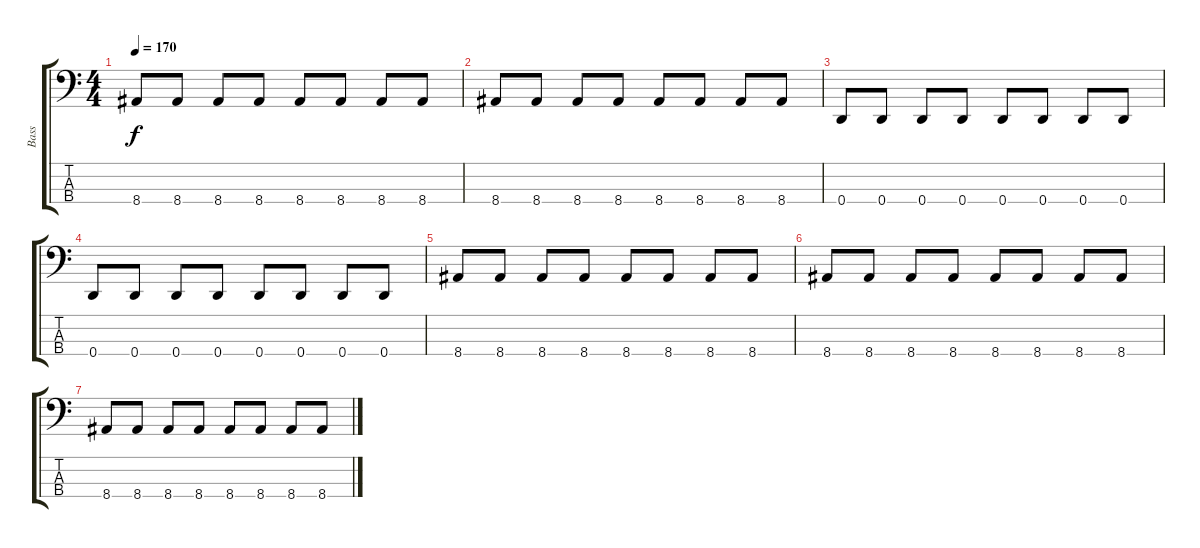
\track ("Bass" "Bass") {instrument electricbasspick}
\staff {score tabs}
\tuning (F2 C2 G1 D1) {hide}
\ts (4 4)
\tempo 170
\clef f4
\ks c
8.4.8{dy f} 8.4.8 8.4.8 8.4.8 8.4.8 8.4.8 8.4.8 8.4.8 |
8.4.8 8.4.8 8.4.8 8.4.8 8.4.8 8.4.8 8.4.8 8.4.8 |
0.4.8 0.4.8 0.4.8 0.4.8 0.4.8 0.4.8 0.4.8 0.4.8 |
0.4.8 0.4.8 0.4.8 0.4.8 0.4.8 0.4.8 0.4.8 0.4.8 |
8.4.8 8.4.8 8.4.8 8.4.8 8.4.8 8.4.8 8.4.8 8.4.8 |
8.4.8 8.4.8 8.4.8 8.4.8 8.4.8 8.4.8 8.4.8 8.4.8 |
8.4.8 8.4.8 8.4.8 8.4.8 8.4.8 8.4.8 8.4.8 8.4.8
